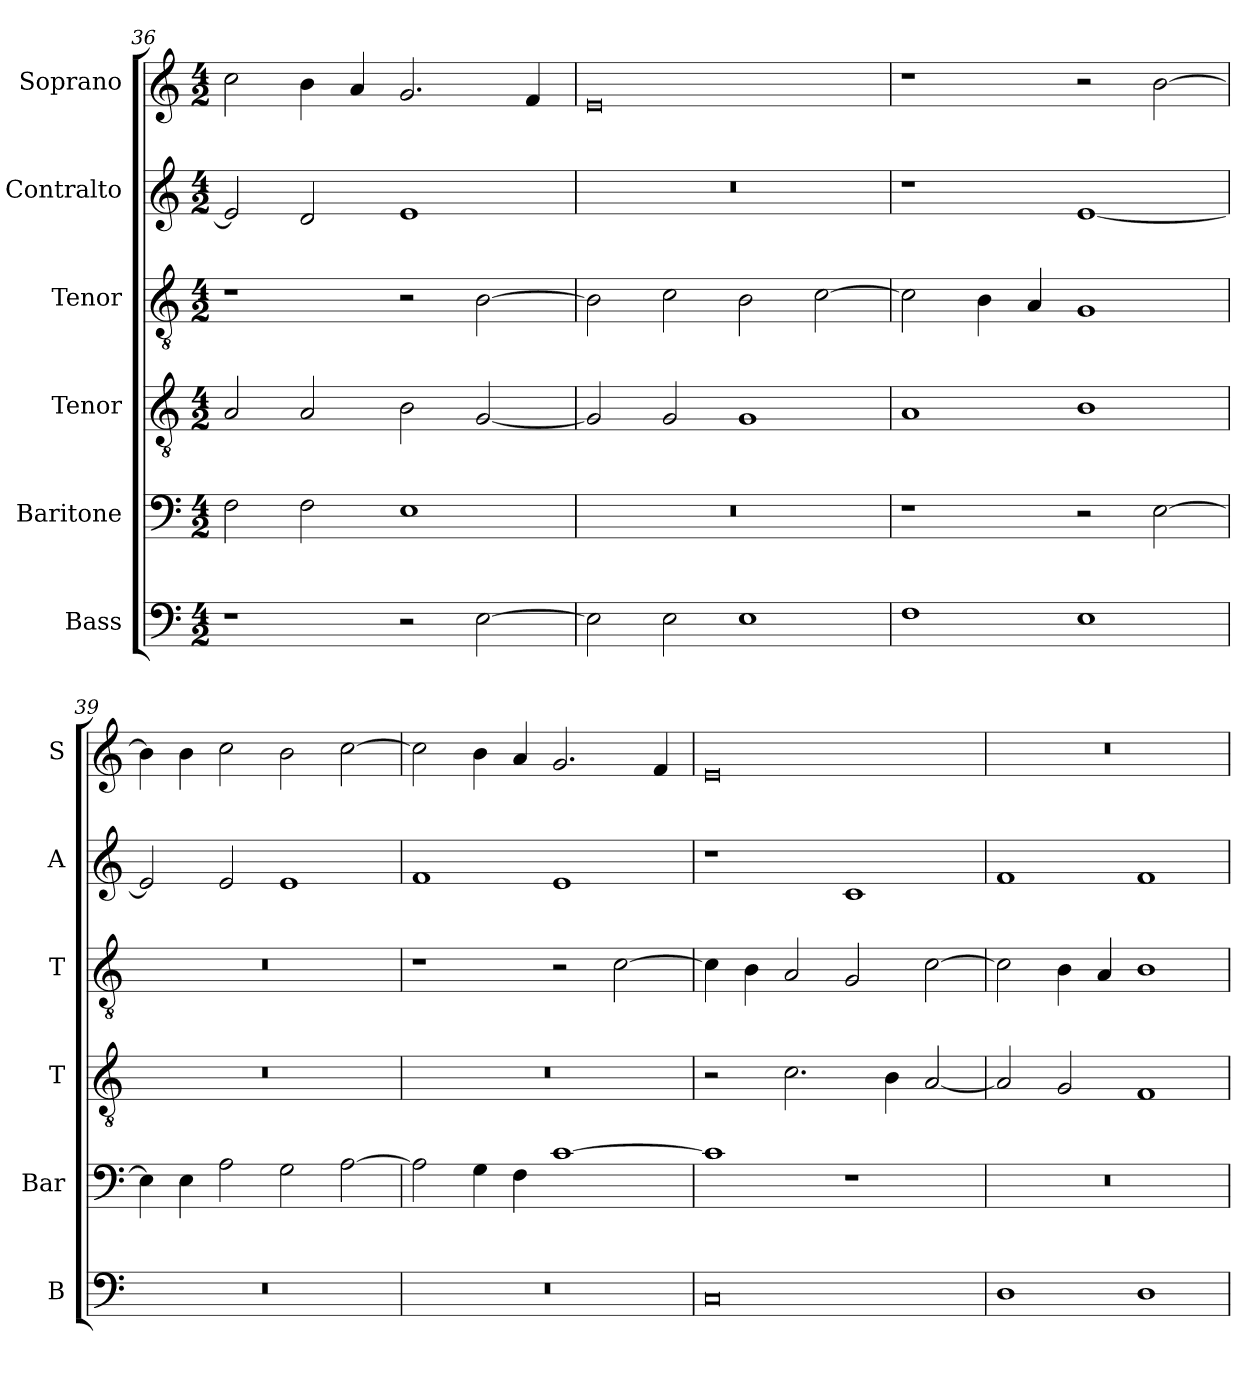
**kern	**kern	**kern	**kern	**kern	**kern
*part6	*part5	*part4	*part3	*part2	*part1
*staff6	*staff5	*staff4	*staff3	*staff2	*staff1
*I"Bass	*I"Baritone	*I"Tenor	*I"Tenor	*I"Contralto	*I"Soprano
*I'B	*I'Bar	*I'T	*I'T	*I'A	*I'S
*clefF4	*clefF4	*clefGv2	*clefGv2	*clefG2	*clefG2
*k[]	*k[]	*k[]	*k[]	*k[]	*k[]
*E:phr	*E:phr	*E:phr	*E:phr	*E:phr	*E:phr
*M4/2	*M4/2	*M4/2	*M4/2	*M4/2	*M4/2
=36	=36	=36	=36	=36	=36
1r	2F	2A	1r	2e]	2cc
.	2F	2A	.	2d	4b
.	.	.	.	.	4a
2r	1E	2B	2r	1e	2.g
[2E	.	[2G	[2B	.	.
.	.	.	.	.	4f
=37	=37	=37	=37	=37	=37
2E]	0r	2G]	2B]	0r	0e
2E	.	2G	2c	.	.
1E	.	1G	2B	.	.
.	.	.	[2c	.	.
=38	=38	=38	=38	=38	=38
1F	1r	1A	2c]	1r	1r
.	.	.	4B	.	.
.	.	.	4A	.	.
1E	2r	1B	1G	[1e	2r
.	[2E	.	.	.	[2b
=39	=39	=39	=39	=39	=39
0r	4E]	0r	0r	2e]	4b]
.	4E	.	.	.	4b
.	2A	.	.	2e	2cc
.	2G	.	.	1e	2b
.	[2A	.	.	.	[2cc
=40	=40	=40	=40	=40	=40
0r	2A]	0r	1r	1f	2cc]
.	4G	.	.	.	4b
.	4F	.	.	.	4a
.	[1c	.	2r	1e	2.g
.	.	.	[2c	.	.
.	.	.	.	.	4f
=41	=41	=41	=41	=41	=41
0C	1c]	2r	4c]	1r	0e
.	.	.	4B	.	.
.	.	2.c	2A	.	.
.	1r	.	2G	1c	.
.	.	4B	.	.	.
.	.	[2A	[2c	.	.
=42	=42	=42	=42	=42	=42
1D	0r	2A]	2c]	1f	0r
.	.	2G	4B	.	.
.	.	.	4A	.	.
1D	.	1F	1B	1f	.
=	=	=	=	=	=
*-	*-	*-	*-	*-	*-
